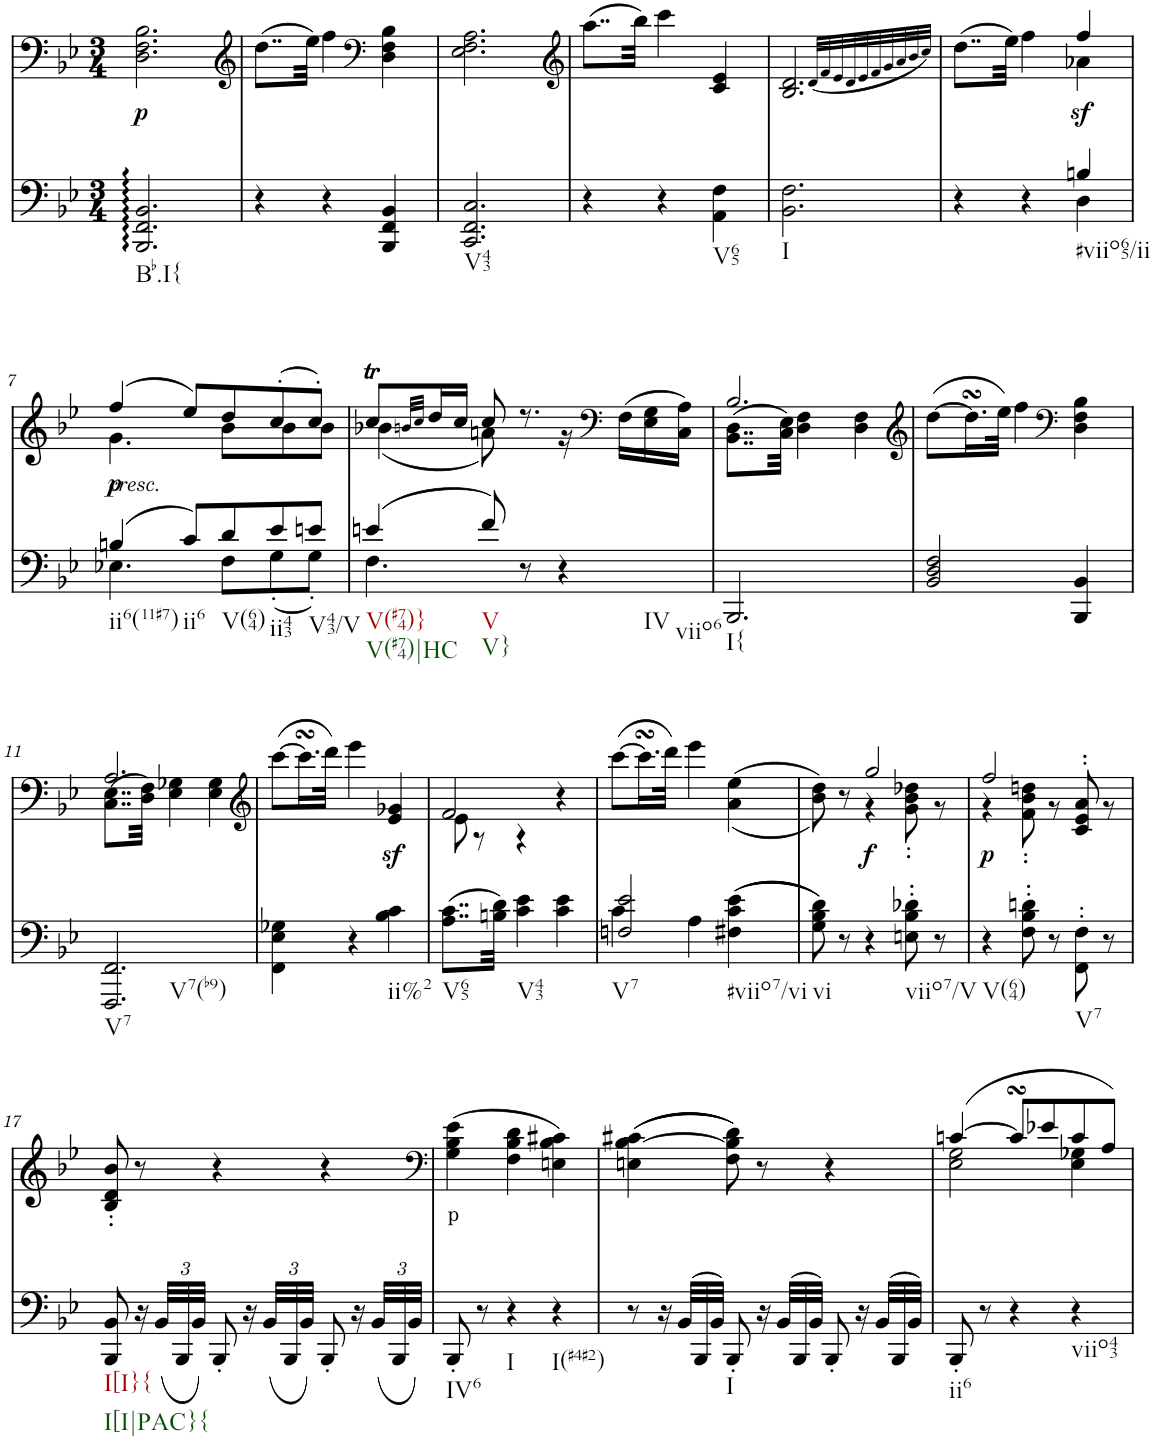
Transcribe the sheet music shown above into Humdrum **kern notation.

**kern	**kern	**text	**dynam
*part2	*part1	*part1	*part1
*staff2	*staff1	*staff1	*staff1
*I"Piano	*I"Piano	*	*
*I'Pno	*I'Pno	*	*
*clefF4	*clefF4	*	*
*k[b-e-]	*k[b-e-]	*	*
*B-:	*B-:	*	*
*M3/4	*M3/4	*	*
=1	=1	=1	=1
!LO:TX:b:t=Bb.I{	!	!	!
!	!	!LO:LY:b	!LO:DY:b
2.BBB-/:: 2.FF/:: 2.BB-/::	2.D\:: 2.F\:: 2.B-\::	p	p
=2	=2	=2	=2
*	*clefG2	*	*
4r	(8..dd\L	.	.
.	32ee-\Jkk)	.	.
4r	4ff\	.	.
*	*clefF4	*	*
4BBB-/ 4FF/ 4BB-/	4D\ 4F\ 4B-\	.	.
=3	=3	=3	=3
!LO:TX:b:t=V43	!	!	!
2.CC/ 2.FF/ 2.C/	2.E-\ 2.F\ 2.A\	.	.
=4	=4	=4	=4
*	*clefG2	*	*
4r	(8..aa\L	.	.
.	32bb-\Jkk)	.	.
4r	4ccc\	.	.
!LO:TX:b:t=V65	!	!	!
4AA\ 4F\	4c/ 4e-/	.	.
=5	=5	=5	=5
!LO:TX:b:t=I	!	!	!
!	!	!LO:LY:b	!
2.BB-\ 2.F\	2.B-/ 2.d/	<	.
.	(32qd/LLL	.	.
.	32qf/	.	.
.	32qe-/	.	.
.	32qd/	.	.
.	32qe-/	.	.
.	32qf/	.	.
.	32qg/	.	.
.	32qa/	.	.
.	32qb-/	.	.
.	32qcc/JJJ)	.	.
=6	=6	=6	=6
*^	*^	*	*
4r	2ryy	(8..dd\L	2ryy	.	.
.	.	32ee-\Jkk)	.	.	.
4r	.	4ff\	.	.	.
!LO:TX:b:t=#viio65/ii	!	!	!	!	!
!	!	!	!	!	!LO:DY:b
4Bn/	4D\	4ff/	4a-X\	.	sf
!!LO:LB:g=z	!!
=7	=7	=7	=7	=7	=7
!	!	!LO:TX:b:i:t=cresc.	!	!	!
!LO:TX:b:t=ii6(11#7)	!	!	!	!	!
!	!	!	!	!LO:LY:b	!LO:DY:b
(4Bn/	4.E-X\	(4ff/	4.g\	p	p
!LO:TX:b:t=ii6	!	!	!	!	!
8c/L)	.	8ee-/L)	.	.	.
!LO:TX:b:t=V(64)	!	!	!	!	!
!	!	!	!	!LO:LY:b	!
8d/	8F\L	8dd/	8b-\L	<	.
!LO:TX:b:t=ii43	!	!	!	!	!
8e-/	(8G'\	(8cc'/	8b-\	.	.
!LO:TX:b:t=V43/V	!	!	!	!	!
!	!	!	!	!LO:LY:b	!
8en/J	8G'\J)	8cc'/J)	8b-\J	>	.
=8	=8	=8	=8	=8	=8
!LO:TX:b:t=V(#74)}	!	!	!	!	!
!LO:TX:b:t=V(#74)|HC	!	!	!	!	!
(4en/	4.F\	8ccT/L	(4b-X\	.	.
.	.	32qbn/LLL	.	.	.
.	.	32qcc/JJJ	.	.	.
.	.	16dd/L	.	.	.
.	.	16cc/JJ	.	.	.
!LO:TX:b:t=V	!	!	!	!	!
!LO:TX:b:t=V}	!	!	!	!	!
8f/)	.	8cc/	8an\)	.	.
8r	4.ryy	8.r	8ryy	.	.
!LO:TX:b:t=IV	!	!	!	!	!
!LO:TX:b:t=viio6	!	!	!	!	!
4r	.	.	16r	.	.
*	*	*clefF4	*	*	*
.	.	(>16F\LL	8.ryy	.	.
.	.	16E-\ 16G\	.	.	.
.	.	16C\ 16A\JJ)	.	.	.
*v	*v	*	*	*	*
=9	=9	=9	=9	=9
!LO:TX:b:t=I{	!	!	!	!
2.BBB-/	2.B-/	(>8..BB-\ 8..D\L	.	.
.	.	32C\ 32E-\Jkk)	.	.
.	.	4D\ 4F\	.	.
.	.	4D\ 4F\	.	.
*	*v	*v	*	*
=10	=10	=10	=10
*	*clefG2	*	*
2BB-/ 2D/ 2F/	([8dd\L	.	.
.	16.ddsSsS\L]	.	.
.	32ee-\JJk)	.	.
.	4ff\	.	.
*	*clefF4	*	*
4BBB-/ 4BB-/	4D\ 4F\ 4B-\	.	.
!!LO:LB:g=z
=11	=11	=11	=11
*	*^	*	*
!LO:TX:b:t=V7	!	!	!	!
!LO:TX:b:t=V7(b9)	!	!	!	!
2.FFF/ 2.FF/	2.A/	(>8..C\ 8..E-\L	.	.
.	.	32D\ 32F\Jkk)	.	.
.	.	4E-\ 4G-X\	.	.
.	.	4E-\ 4G-\	.	.
*	*v	*v	*	*
=12	=12	=12	=12
*	*clefG2	*	*
4FF\ 4E-\ 4G-X\	([8ccc\L	.	.
.	16.cccsSSS\L]	.	.
.	32ddd\JJk)	.	.
4r	4eee-\	.	.
!LO:TX:b:t=ii%2	!	!	!
4B-\ 4c\	4e-/z< 4g-X/z<	.	.
=13	=13	=13	=13
*	*^	*	*
!LO:TX:b:t=V65	!	!	!	!
(8..A\ 8..c\L	2f/	8e-\	.	.
.	.	8r	.	.
32Bn\ 32d\Jkk)	.	.	.	.
!LO:TX:b:t=V43	!	!	!	!
4c\ 4e-\	.	4r	.	.
4c\ 4e-\	4r	4ryy	.	.
=14	=14	=14	=14	=14
*^	*	*	*	*
!LO:TX:b:t=V7	!	!	!	!	!
*	*	*v	*v	*	*
4c\	2Fn/ 2e-/	([8ccc\L	.	.
.	.	16.cccsSSS\L]	.	.
.	.	32ddd\JJk)	.	.
4A\	.	4eee-\	.	.
!LO:TX:b:t=#viio7/vi	!	!	!	!
(>(4F#X\ 4c\ 4e-\	4ryy	((<4a\ 4ee-\	.	.
=15	=15	=15	=15	=15
*	*	*^	*	*
!LO:TX:b:t=vi	!	!	!	!	!
*v	*v	*	*	*	*
8G\ 8B-\ 8d\))	8b-\ 8dd\))	4ryy	.	.
8r	8r	.	.	.
!	!	!	!	!LO:DY:b
4r	2gg/	4r	.	f
!LO:TX:b:t=viio7/V	!	!	!	!
!	!	!	!LO:LY:b	!
8En\' 8B-\' 8d-X\'	.	8g\' 8b-\' 8dd-X\'	f	.
8r	.	8r	.	.
=16	=16	=16	=16	=16
!LO:TX:b:t=V(64)	!	!	!	!
!	!	!	!LO:LY:b	!LO:DY:b
4r	2ff/	4r	p	p
8F\' 8B-\' 8dn\'	.	8f\' 8b-\' 8ddn\'	.	.
8r	.	8r	.	.
!LO:TX:b:t=V7	!	!	!	!
8FF\' 8F\'	4ryy	8c/' 8e-/' 8a/'	.	.
8r	.	8r	.	.
!!LO:LB:g=z
=17	=17	=17	=17	=17
!LO:TX:b:t=I[I}{	!	!	!	!
!LO:TX:b:t=I[I|PAC}{	!	!	!	!
*	*v	*v	*	*
8BBB-/ 8BB-/	8B-/' 8d/' 8b-/'	.	.
16r	8r	.	.
*Xbrackettup	*	*	*
(48BB-/LLL	.	.	.
48BBB-/	.	.	.
48BB-/JJJ)	.	.	.
8BBB-'/	4r	.	.
16r	.	.	.
(48BB-/LLL	.	.	.
48BBB-/	.	.	.
48BB-/JJJ)	.	.	.
8BBB-'/	4r	.	.
16r	.	.	.
(48BB-/LLL	.	.	.
48BBB-/	.	.	.
48BB-/JJJ)	.	.	.
=18	=18	=18	=18
*	*clefF4	*	*
!LO:TX:b:t=IV6	!	!	!
!	!	!LO:LY:b	!
8BBB-'/	(4G\ 4B-\ 4e-\	p	.
8r	.	.	.
!LO:TX:b:t=I	!	!	!
4r	4F\ 4B-\ 4d\	.	.
!LO:TX:b:t=I(#4#2)	!	!	!
4r	4En\ 4B-\ 4c#X\)	.	.
=19	=19	=19	=19
8r	((>4En\ [4B-\ 4c#X\	.	.
16r	.	.	.
(>48BB-/LLL	.	.	.
48BBB-/	.	.	.
48BB-/JJJ)	.	.	.
!LO:TX:b:t=I	!	!	!
8BBB-'/	8F\ 8B-\] 8d\))	.	.
16r	8r	.	.
(>48BB-/LLL	.	.	.
48BBB-/	.	.	.
48BB-/JJJ)	.	.	.
8BBB-'/	4r	.	.
16r	.	.	.
(>48BB-/LLL	.	.	.
48BBB-/	.	.	.
48BB-/JJJ)	.	.	.
=20	=20	=20	=20
*	*^	*	*
!LO:TX:b:t=ii6	!	!	!	!
8BBB-'/	([4cn/	2E-\ 2G\	.	.
8r	.	.	.	.
4r	8csSSS/L]	.	.	.
.	8e-X/	.	.	.
!LO:TX:b:t=viio43	!	!	!	!
4r	8c/	4E-\ 4G-X\	.	.
.	8A/J)	.	.	.
*	*v	*v	*	*
=	=	=	=
*-	*-	*-	*-
